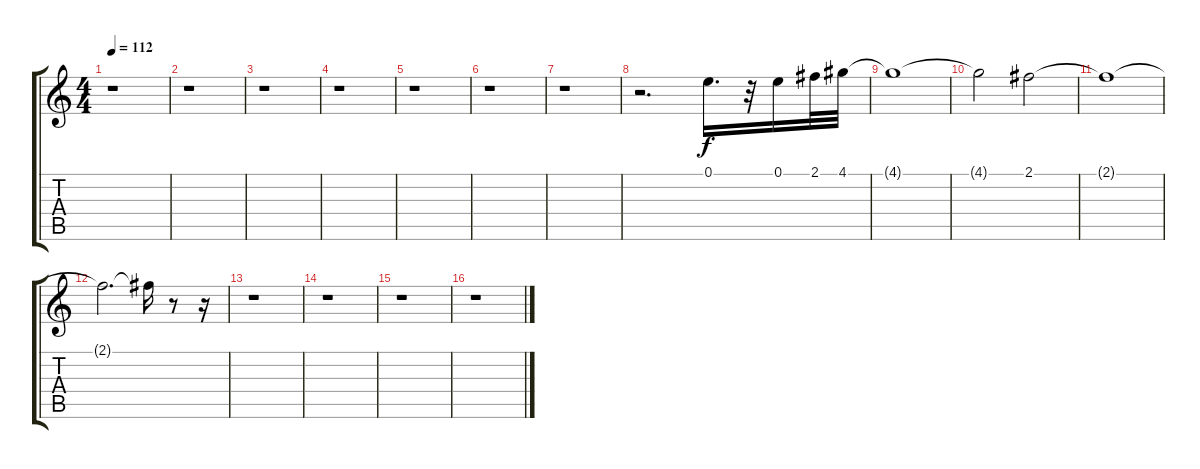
\track "" {instrument overdrivenguitar}
\staff {score tabs}
\tuning (E4 B3 G3 D3 A2 E2) {hide}
\ts (4 4)
\tempo 112
\clef g2
\ks c
r.1{dy f} |
r.1 |
r.1 |
r.1 |
r.1 |
r.1 |
r.1 |
r.2{d volume 16 instrument trumpet} 0.1.16{d} r.32 0.1.16 2.1.32 4.1.32 |
4.1{t}.1 |
4.1{t}.2 2.1.2 |
2.1{t}.1 |
2.1{t}.2{d} 2.1{t}.16 r.8 r.16 |
r.1 |
r.1 |
r.1 |
r.1
